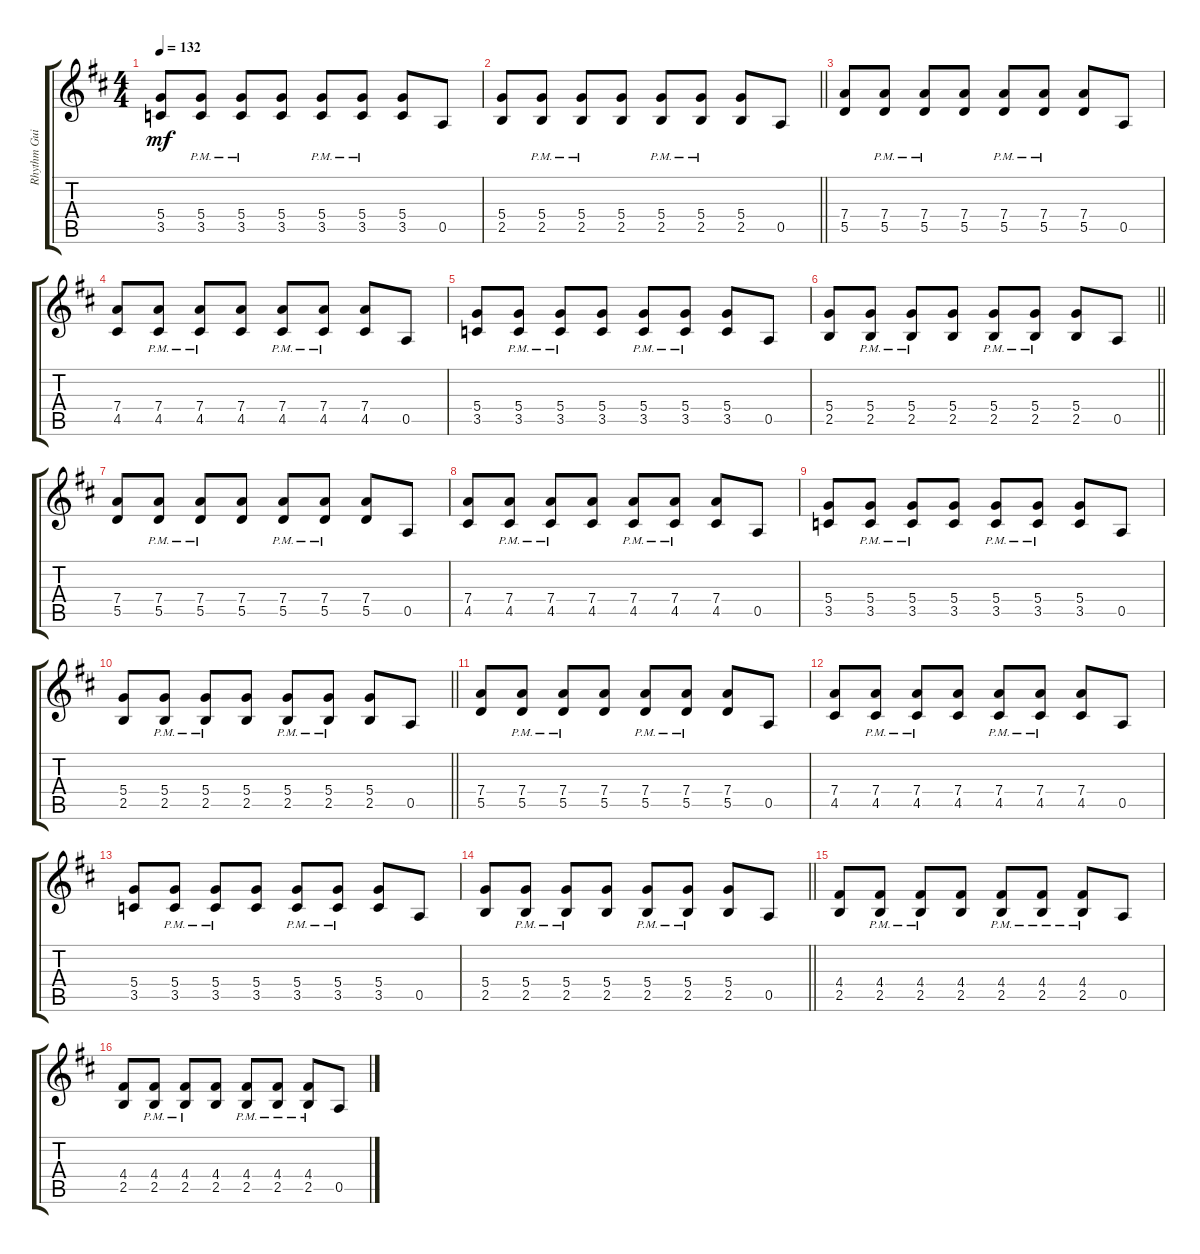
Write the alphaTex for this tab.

\track ("Rhythm Guitar" "Rhythm Gui") {instrument acousticguitarsteel}
\staff {score tabs}
\tuning (E4 B3 G3 D3 A2 E2) {hide}
\ts (4 4)
\tempo 132
\clef g2
\ks d
(5.4 3.5).8{dy mf} (5.4{pm} 3.5{pm}).8 (5.4{pm} 3.5{pm}).8 (5.4 3.5).8 (5.4{pm} 3.5{pm}).8 (5.4{pm} 3.5{pm}).8 (5.4 3.5).8 0.5.8 |
\barLineRight lightlight
(5.4 2.5).8 (5.4{pm} 2.5{pm}).8 (5.4{pm} 2.5{pm}).8 (5.4 2.5).8 (5.4{pm} 2.5{pm}).8 (5.4{pm} 2.5{pm}).8 (5.4 2.5).8 0.5.8 |
(7.4 5.5).8 (7.4{pm} 5.5{pm}).8 (7.4{pm} 5.5{pm}).8 (7.4 5.5).8 (7.4{pm} 5.5{pm}).8 (7.4{pm} 5.5{pm}).8 (7.4 5.5).8 0.5.8 |
(7.4 4.5).8 (7.4{pm} 4.5{pm}).8 (7.4{pm} 4.5{pm}).8 (7.4 4.5).8 (7.4{pm} 4.5{pm}).8 (7.4{pm} 4.5{pm}).8 (7.4 4.5).8 0.5.8 |
(5.4 3.5).8 (5.4{pm} 3.5{pm}).8 (5.4{pm} 3.5{pm}).8 (5.4 3.5).8 (5.4{pm} 3.5{pm}).8 (5.4{pm} 3.5{pm}).8 (5.4 3.5).8 0.5.8 |
\barLineRight lightlight
(5.4 2.5).8 (5.4{pm} 2.5{pm}).8 (5.4{pm} 2.5{pm}).8 (5.4 2.5).8 (5.4{pm} 2.5{pm}).8 (5.4{pm} 2.5{pm}).8 (5.4 2.5).8 0.5.8 |
(7.4 5.5).8 (7.4{pm} 5.5{pm}).8 (7.4{pm} 5.5{pm}).8 (7.4 5.5).8 (7.4{pm} 5.5{pm}).8 (7.4{pm} 5.5{pm}).8 (7.4 5.5).8 0.5.8 |
(7.4 4.5).8 (7.4{pm} 4.5{pm}).8 (7.4{pm} 4.5{pm}).8 (7.4 4.5).8 (7.4{pm} 4.5{pm}).8 (7.4{pm} 4.5{pm}).8 (7.4 4.5).8 0.5.8 |
(5.4 3.5).8 (5.4{pm} 3.5{pm}).8 (5.4{pm} 3.5{pm}).8 (5.4 3.5).8 (5.4{pm} 3.5{pm}).8 (5.4{pm} 3.5{pm}).8 (5.4 3.5).8 0.5.8 |
\barLineRight lightlight
(5.4 2.5).8 (5.4{pm} 2.5{pm}).8 (5.4{pm} 2.5{pm}).8 (5.4 2.5).8 (5.4{pm} 2.5{pm}).8 (5.4{pm} 2.5{pm}).8 (5.4 2.5).8 0.5.8 |
(7.4 5.5).8 (7.4{pm} 5.5{pm}).8 (7.4{pm} 5.5{pm}).8 (7.4 5.5).8 (7.4{pm} 5.5{pm}).8 (7.4{pm} 5.5{pm}).8 (7.4 5.5).8 0.5.8 |
(7.4 4.5).8 (7.4{pm} 4.5{pm}).8 (7.4{pm} 4.5{pm}).8 (7.4 4.5).8 (7.4{pm} 4.5{pm}).8 (7.4{pm} 4.5{pm}).8 (7.4 4.5).8 0.5.8 |
(5.4 3.5).8 (5.4{pm} 3.5{pm}).8 (5.4{pm} 3.5{pm}).8 (5.4 3.5).8 (5.4{pm} 3.5{pm}).8 (5.4{pm} 3.5{pm}).8 (5.4 3.5).8 0.5.8 |
\barLineRight lightlight
(5.4 2.5).8 (5.4{pm} 2.5{pm}).8 (5.4{pm} 2.5{pm}).8 (5.4 2.5).8 (5.4{pm} 2.5{pm}).8 (5.4{pm} 2.5{pm}).8 (5.4 2.5).8 0.5.8 |
(4.4 2.5).8 (4.4{pm} 2.5{pm}).8 (4.4{pm} 2.5{pm}).8 (4.4 2.5).8 (4.4{pm} 2.5{pm}).8 (4.4{pm} 2.5{pm}).8 (4.4 2.5{pm}).8 0.5.8 |
(4.4 2.5).8 (4.4{pm} 2.5{pm}).8 (4.4{pm} 2.5{pm}).8 (4.4 2.5).8 (4.4{pm} 2.5{pm}).8 (4.4{pm} 2.5{pm}).8 (4.4 2.5{pm}).8 0.5.8
